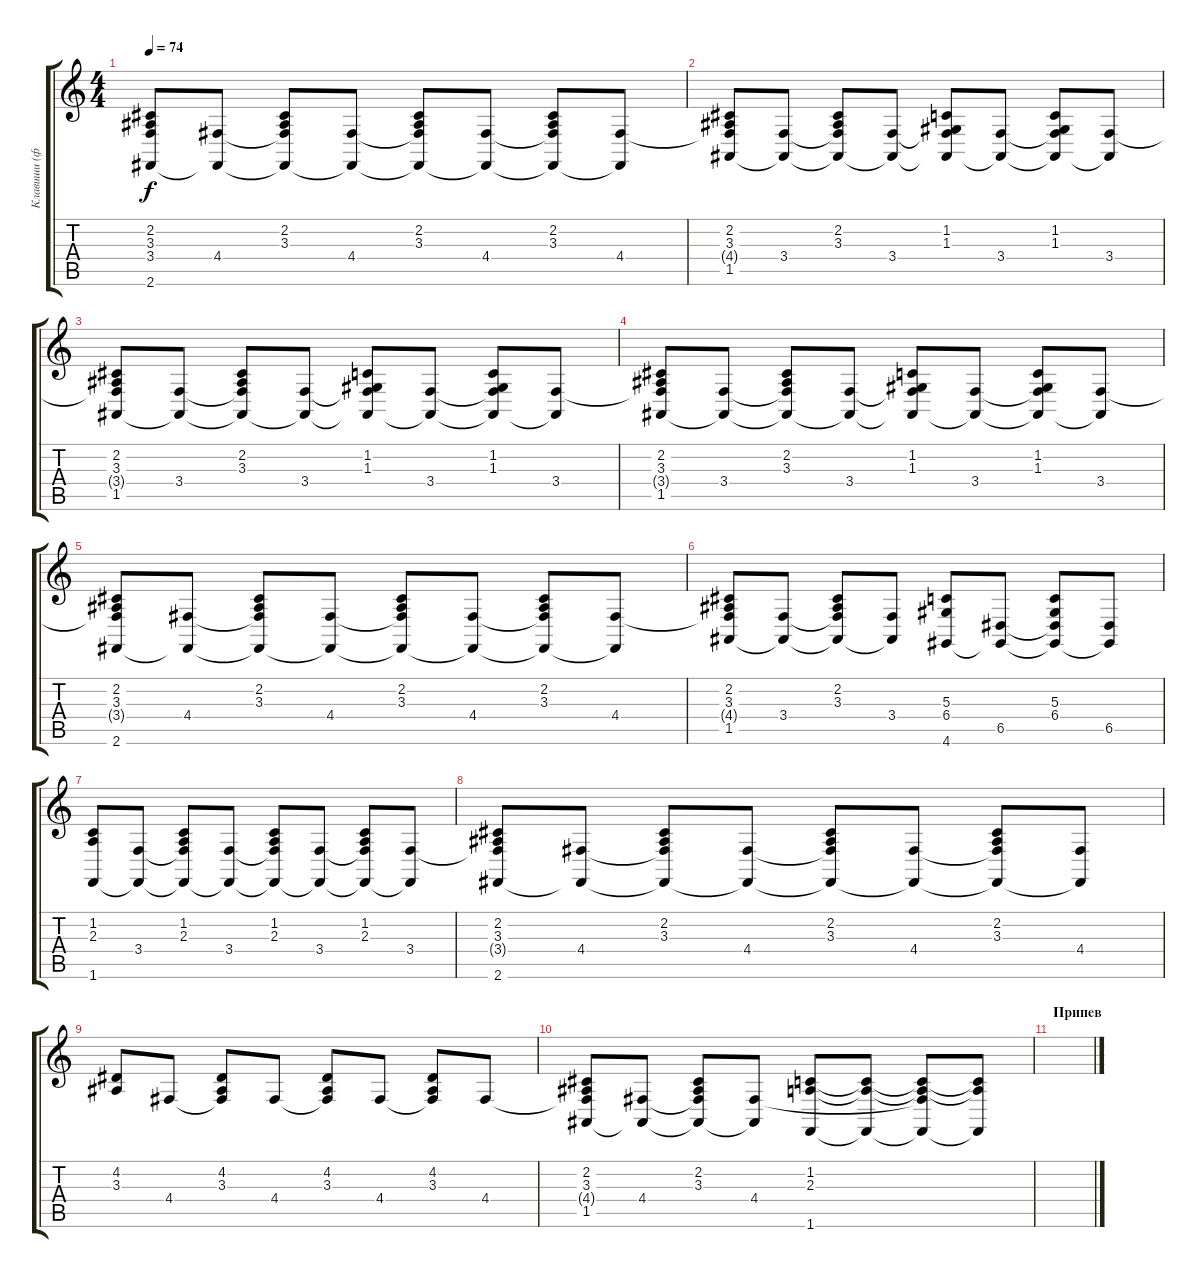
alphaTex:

\track ("Клавиши (ф-но)" "Клавиши (ф") {instrument electricgrandpiano}
\staff {score tabs}
\tuning (E4 B3 G3 D3 A2 E2) {hide}
\ts (4 4)
\tempo 74
\clef g2
\ks c
(2.2 3.3 3.4{t} 2.6).8{dy f} (4.4 2.6{t}).8 (2.2 3.3 4.4{t} 2.6{t}).8 (4.4 2.6{t}).8 (2.2 3.3 4.4{t} 2.6{t}).8 (4.4 2.6{t}).8 (2.2 3.3 4.4{t} 2.6{t}).8 (4.4 2.6{t}).8 |
(2.2 3.3 4.4{t} 1.5).8 (3.4 1.5{t}).8 (2.2 3.3 3.4{t} 1.5{t}).8 (3.4 1.5{t}).8 (1.2 1.3 3.4{t} 1.5{t}).8 (3.4 1.5{t}).8 (1.2 1.3 3.4{t} 1.5{t}).8 (3.4 1.5{t}).8 |
(2.2 3.3 3.4{t} 1.5).8 (3.4 1.5{t}).8 (2.2 3.3 3.4{t} 1.5{t}).8 (3.4 1.5{t}).8 (1.2 1.3 3.4{t} 1.5{t}).8 (3.4 1.5{t}).8 (1.2 1.3 3.4{t} 1.5{t}).8 (3.4 1.5{t}).8 |
(2.2 3.3 3.4{t} 1.5).8 (3.4 1.5{t}).8 (2.2 3.3 3.4{t} 1.5{t}).8 (3.4 1.5{t}).8 (1.2 1.3 3.4{t} 1.5{t}).8 (3.4 1.5{t}).8 (1.2 1.3 3.4{t} 1.5{t}).8 (3.4 1.5{t}).8 |
(2.2 3.3 3.4{t} 2.6).8 (4.4 2.6{t}).8 (2.2 3.3 4.4{t} 2.6{t}).8 (4.4 2.6{t}).8 (2.2 3.3 4.4{t} 2.6{t}).8 (4.4 2.6{t}).8 (2.2 3.3 4.4{t} 2.6{t}).8 (4.4 2.6{t}).8 |
(2.2 3.3 4.4{t} 1.5).8 (3.4 1.5{t}).8 (2.2 3.3 3.4{t} 1.5{t}).8 (3.4 1.5{t}).8 (5.3 6.4 4.6).8 (6.5 4.6{t}).8 (5.3 6.4 6.5{t} 4.6{t}).8 (6.5 4.6{t}).8 |
(1.2 2.3 1.6).8 (3.4 1.6{t}).8 (1.2 2.3 3.4{t} 1.6{t}).8 (3.4 1.6{t}).8 (1.2 2.3 3.4{t} 1.6{t}).8 (3.4 1.6{t}).8 (1.2 2.3 3.4{t} 1.6{t}).8 (3.4 1.6{t}).8 |
(2.2 3.3 3.4{t} 2.6).8 (4.4 2.6{t}).8 (2.2 3.3 4.4{t} 2.6{t}).8 (4.4 2.6{t}).8 (2.2 3.3 4.4{t} 2.6{t}).8 (4.4 2.6{t}).8 (2.2 3.3 4.4{t} 2.6{t}).8 (4.4 2.6{t}).8 |
(4.2 3.3).8 4.4.8 (4.2 3.3 4.4{t}).8 4.4.8 (4.2 3.3 4.4{t}).8 4.4.8 (4.2 3.3 4.4{t}).8 4.4.8 |
(2.2 3.3 4.4{t} 1.5).8 (4.4 1.5{t}).8 (2.2 3.3 4.4{t} 1.5{t}).8 (4.4 1.5{t}).8 (1.2 2.3 1.6).8 (1.2{t} 2.3{t} 1.6{t}).8 (1.2{t} 2.3{t} 4.4{t} 1.6{t}).8 (1.2{t} 2.3{t} 1.6{t}).8 |
\section ("" "Припев")
